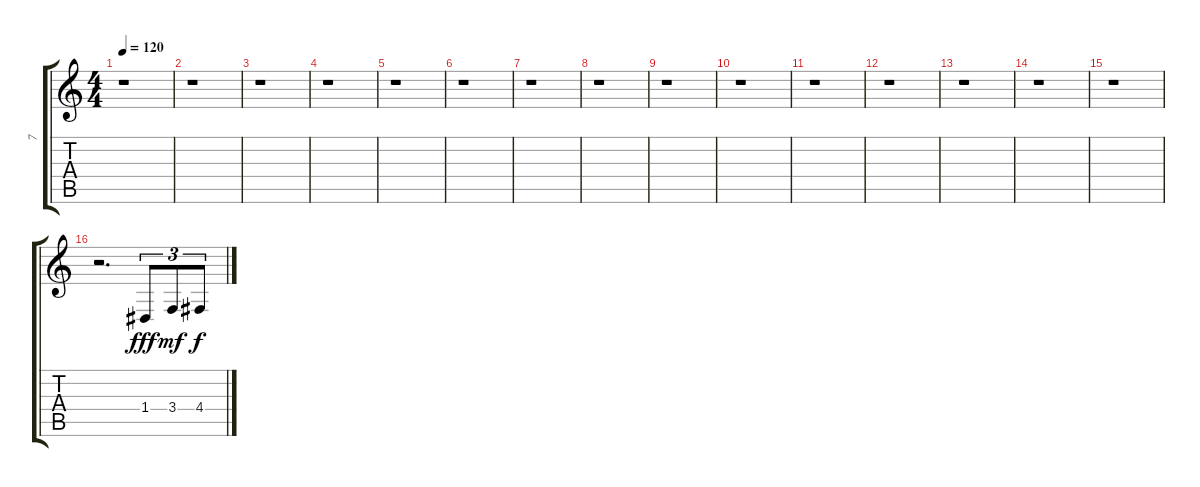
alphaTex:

\track ("7" "7") {instrument brightacousticpiano}
\staff {score tabs}
\tuning (E4 B3 G3 D3 A2 E2) {hide}
\ts (4 4)
\tempo 120
\clef g2
\ks c
r.1{dy ff} |
r.1 |
r.1 |
r.1 |
r.1 |
r.1 |
r.1 |
r.1 |
r.1 |
r.1 |
r.1 |
r.1 |
r.1 |
r.1 |
r.1 |
r.2{d} 1.4.8{tu (3 2) dy fff balance 6 instrument electricguitarclean} 3.4.8{tu (3 2) dy mf} 4.4.8{tu (3 2) dy f}
